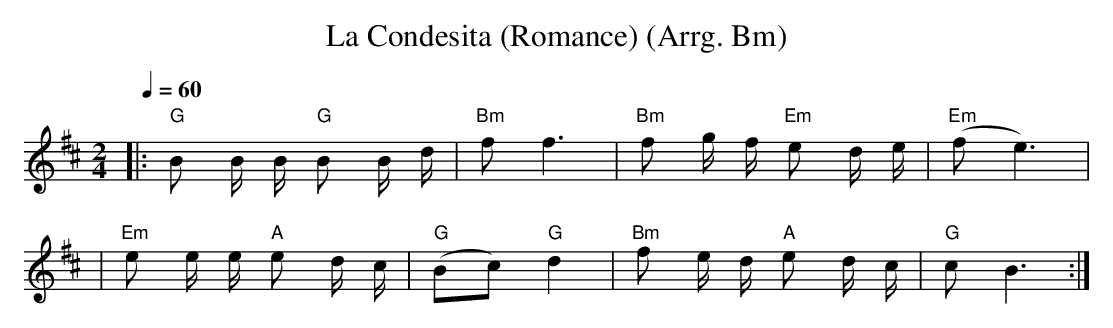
X:1
T:La Condesita (Romance) (Arrg. Bm)
M:2/4
L:1/8
Q:1/4=60
K:Bm
|:"G"B B/ B/ "G"B B/ d/|"Bm"f f3|"Bm"f g/ f/ "Em"e d/ e/|"Em"(fe3)|
|"Em"e e/ e/ "A"e d/ c/|"G"(Bc) "G"d2|"Bm"f e/ d/ "A"e d/ c/|"G"c-B3:|
